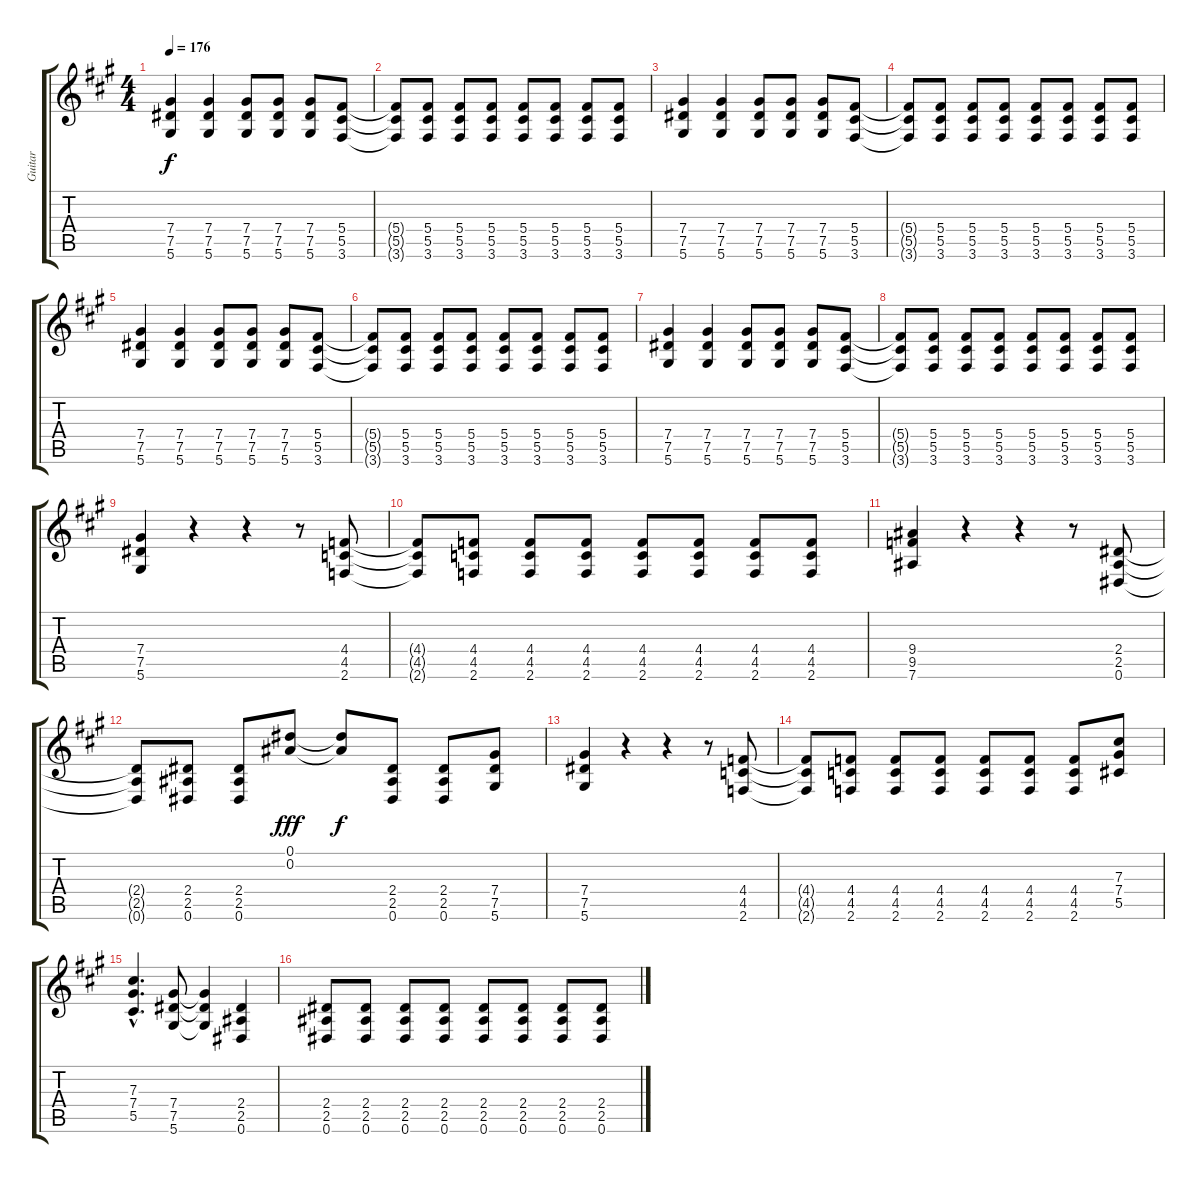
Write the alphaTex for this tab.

\track ("Guitar" "Guitar") {instrument overdrivenguitar}
\staff {score tabs}
\tuning (Eb4 Bb3 Gb3 Db3 Ab2 Eb2) {hide}
\ts (4 4)
\tempo 176
\clef g2
\ks a
(7.4 7.5 5.6).4{dy f} (7.4 7.5 5.6).4 (7.4 7.5 5.6).8 (7.4 7.5 5.6).8 (7.4 7.5 5.6).8 (5.4 5.5 3.6).8 |
(5.4{t} 5.5{t} 3.6{t}).8 (5.4 5.5 3.6).8 (5.4 5.5 3.6).8 (5.4 5.5 3.6).8 (5.4 5.5 3.6).8 (5.4 5.5 3.6).8 (5.4 5.5 3.6).8 (5.4 5.5 3.6).8 |
(7.4 7.5 5.6).4 (7.4 7.5 5.6).4 (7.4 7.5 5.6).8 (7.4 7.5 5.6).8 (7.4 7.5 5.6).8 (5.4 5.5 3.6).8 |
(5.4{t} 5.5{t} 3.6{t}).8 (5.4 5.5 3.6).8 (5.4 5.5 3.6).8 (5.4 5.5 3.6).8 (5.4 5.5 3.6).8 (5.4 5.5 3.6).8 (5.4 5.5 3.6).8 (5.4 5.5 3.6).8 |
(7.4 7.5 5.6).4 (7.4 7.5 5.6).4 (7.4 7.5 5.6).8 (7.4 7.5 5.6).8 (7.4 7.5 5.6).8 (5.4 5.5 3.6).8 |
(5.4{t} 5.5{t} 3.6{t}).8 (5.4 5.5 3.6).8 (5.4 5.5 3.6).8 (5.4 5.5 3.6).8 (5.4 5.5 3.6).8 (5.4 5.5 3.6).8 (5.4 5.5 3.6).8 (5.4 5.5 3.6).8 |
(7.4 7.5 5.6).4 (7.4 7.5 5.6).4 (7.4 7.5 5.6).8 (7.4 7.5 5.6).8 (7.4 7.5 5.6).8 (5.4 5.5 3.6).8 |
(5.4{t} 5.5{t} 3.6{t}).8 (5.4 5.5 3.6).8 (5.4 5.5 3.6).8 (5.4 5.5 3.6).8 (5.4 5.5 3.6).8 (5.4 5.5 3.6).8 (5.4 5.5 3.6).8 (5.4 5.5 3.6).8 |
(7.4 7.5 5.6).4 r.4 r.4 r.8 (4.4 4.5 2.6).8 |
(4.4{t} 4.5{t} 2.6{t}).8 (4.4 4.5 2.6).8 (4.4 4.5 2.6).8 (4.4 4.5 2.6).8 (4.4 4.5 2.6).8 (4.4 4.5 2.6).8 (4.4 4.5 2.6).8 (4.4 4.5 2.6).8 |
(9.4 9.5 7.6).4 r.4 r.4 r.8 (2.4 2.5 0.6).8 |
(2.4{t} 2.5{t} 0.6{t}).8 (2.4 2.5 0.6).8 (2.4 2.5 0.6).8 (0.1 0.2).8{dy fff} (0.1{t} 0.2{t}).8{dy f} (2.4 2.5 0.6).8 (2.4 2.5 0.6).8 (7.4 7.5 5.6).8 |
(7.4 7.5 5.6).4 r.4 r.4 r.8 (4.4 4.5 2.6).8 |
(4.4{t} 4.5{t} 2.6{t}).8 (4.4 4.5 2.6).8 (4.4 4.5 2.6).8 (4.4 4.5 2.6).8 (4.4 4.5 2.6).8 (4.4 4.5 2.6).8 (4.4 4.5 2.6).8 (7.3 7.4 5.5).8 |
(7.3{hac} 7.4{hac} 5.5{hac}).4{d} (7.4 7.5 5.6).8 (7.4{t} 7.5{t} 5.6{t}).4 (2.4 2.5 0.6).4 |
(2.4 2.5 0.6).8 (2.4 2.5 0.6).8 (2.4 2.5 0.6).8 (2.4 2.5 0.6).8 (2.4 2.5 0.6).8 (2.4 2.5 0.6).8 (2.4 2.5 0.6).8 (2.4 2.5 0.6).8
